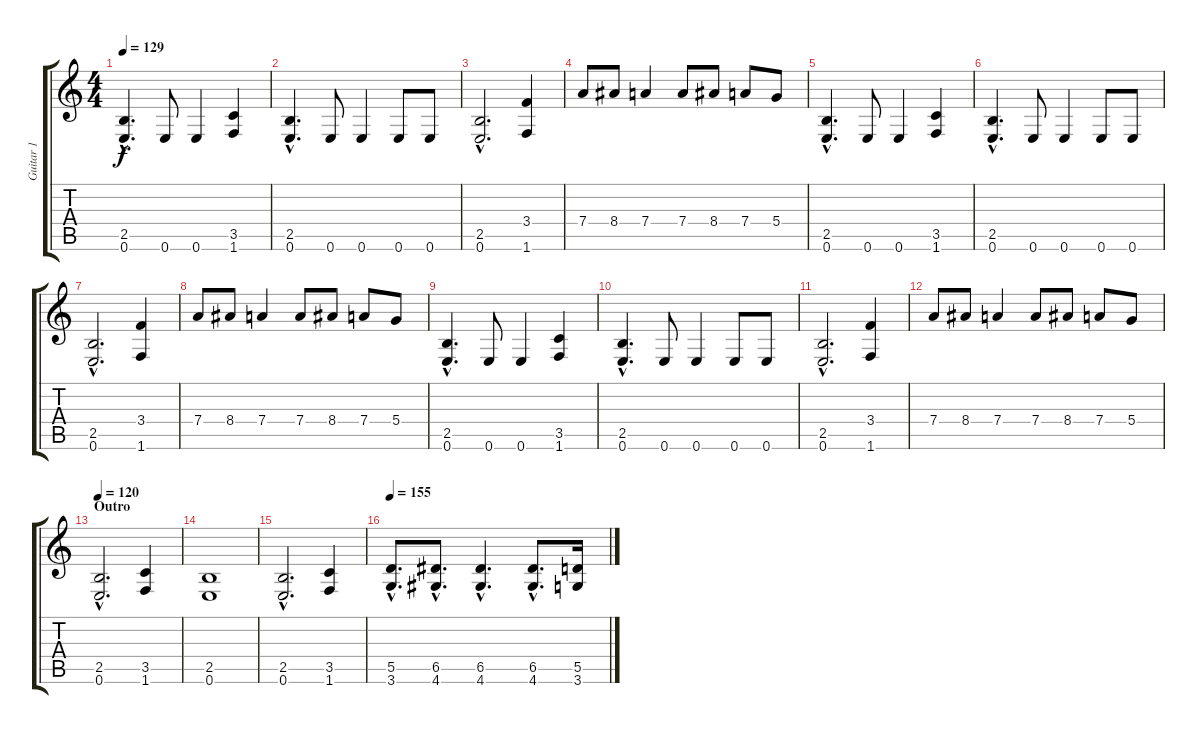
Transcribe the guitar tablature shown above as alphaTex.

\track ("Guitar 1" "Guitar 1") {instrument distortionguitar}
\staff {score tabs}
\tuning (E4 B3 G3 D3 A2 E2) {hide}
\ts (4 4)
\tempo 129
\clef g2
\ks c
(2.5{hac} 0.6{hac}).4{d dy f} 0.6.8 0.6.4 (3.5 1.6).4 |
(2.5{hac} 0.6{hac}).4{d} 0.6.8 0.6.4 0.6.8 0.6.8 |
(2.5{hac} 0.6{hac}).2{d} (3.4 1.6).4 |
7.4.8 8.4.8 7.4.4 7.4.8 8.4.8 7.4.8 5.4.8 |
(2.5{hac} 0.6{hac}).4{d} 0.6.8 0.6.4 (3.5 1.6).4 |
(2.5{hac} 0.6{hac}).4{d} 0.6.8 0.6.4 0.6.8 0.6.8 |
(2.5{hac} 0.6{hac}).2{d} (3.4 1.6).4 |
7.4.8 8.4.8 7.4.4 7.4.8 8.4.8 7.4.8 5.4.8 |
(2.5{hac} 0.6{hac}).4{d} 0.6.8 0.6.4 (3.5 1.6).4 |
(2.5{hac} 0.6{hac}).4{d} 0.6.8 0.6.4 0.6.8 0.6.8 |
(2.5{hac} 0.6{hac}).2{d} (3.4 1.6).4 |
7.4.8 8.4.8 7.4.4 7.4.8 8.4.8 7.4.8 5.4.8 |
\section ("" "Outro")
\tempo 120
(2.5{hac} 0.6{hac}).2{d} (3.5 1.6).4 |
(2.5 0.6).1 |
(2.5{hac} 0.6{hac}).2{d} (3.5 1.6).4 |
\tempo 165
\tempo 155
(5.5{hac} 3.6{hac}).8{d} (6.5{hac} 4.6{hac}).8{d} (6.5{hac} 4.6{hac}).4{d} (6.5{hac} 4.6{hac}).8{d} (5.5 3.6).16
